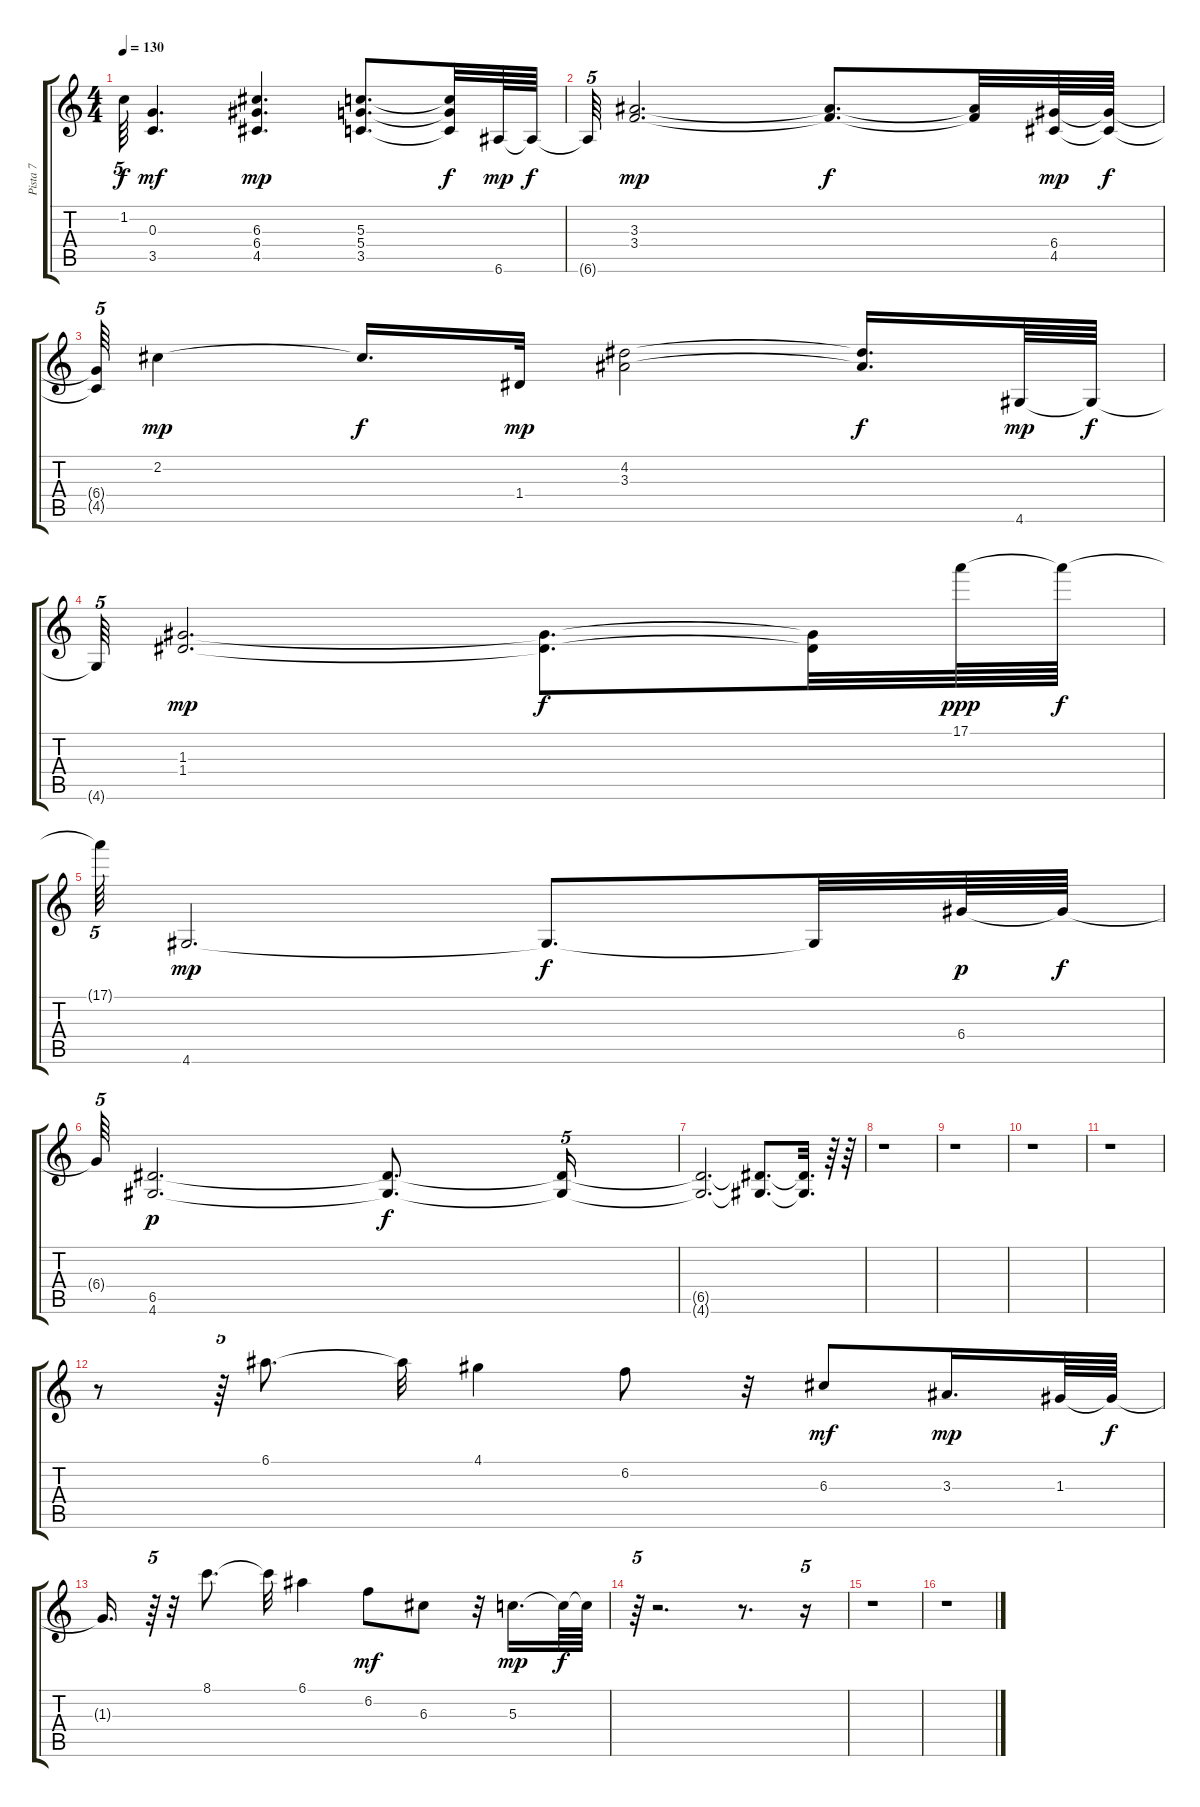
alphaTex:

\track ("Pista 7" "Pista 7") {instrument overdrivenguitar}
\staff {score tabs}
\tuning (E4 B3 G3 D3 A2 E2) {hide}
\ts (4 4)
\tempo 130
\clef g2
\ks c
1.2{t}.64{tu (5 4) dy f} (0.3 3.5).4{d dy mf} (6.3 6.4 4.5).4{d dy mp} (5.3 5.4 3.5).8{d} (5.3{t} 5.4{t} 3.5{t}).32{dy f} 6.6.64{dy mp} 6.6{t}.64{dy f} |
6.6{t}.64{tu (5 4)} (3.3 3.4).2{d dy mp} (3.3{t} 3.4{t}).8{d dy f} (3.3{t} 3.4{t}).32 (6.4 4.5).64{dy mp} (6.4{t} 4.5{t}).64{dy f} |
(6.4{t} 4.5{t}).64{tu (5 4)} 2.2.4{dy mp} 2.2{t}.16{d dy f} 1.4.32{dy mp} (4.2 3.3).2 (4.2{t} 3.3{t}).16{d dy f} 4.6.64{dy mp} 4.6{t}.64{dy f} |
4.6{t}.64{tu (5 4)} (1.3 1.4).2{d dy mp} (1.3{t} 1.4{t}).8{d dy f} (1.3{t} 1.4{t}).32 17.1.64{dy ppp volume 4} 17.1{t}.64{dy f} |
17.1{t}.64{tu (5 4)} 4.6.2{d dy mp} 4.6{t}.8{d dy f} 4.6{t}.32 6.4.64{dy p volume 12} 6.4{t}.64{dy f} |
6.4{t}.64{tu (5 4)} (6.5 4.6).2{d dy p} (6.5{t} 4.6{t}).8{d dy f} (6.5{t} 4.6{t}).16{tu (5 4)} |
(6.5{t} 4.6{t}).2{d} (6.5{t} 4.6{t}).8{d} (6.5{t} 4.6{t}).32{d} r.64 r.64 |
r.1 |
r.1 |
r.1 |
r.1 |
r.8 r.64{tu (5 4)} 6.1.8{d} 6.1{t}.32 4.1.4 6.2.8 r.32 6.3.8{dy mf} 3.3.16{d dy mp} 1.3.64 1.3{t}.64{dy f} |
1.3{t}.16{d} r.64{tu (5 4)} r.32 8.1.8{d} 8.1{t}.32 6.1.4 6.2.8{dy mf} 6.3.8 r.32 5.3.16{d dy mp} 5.3{t}.64{dy f} 5.3{t}.64 |
r.64{tu (5 4)} r.2{d} r.8{d} r.16{tu (5 4)} |
r.1 |
r.1
